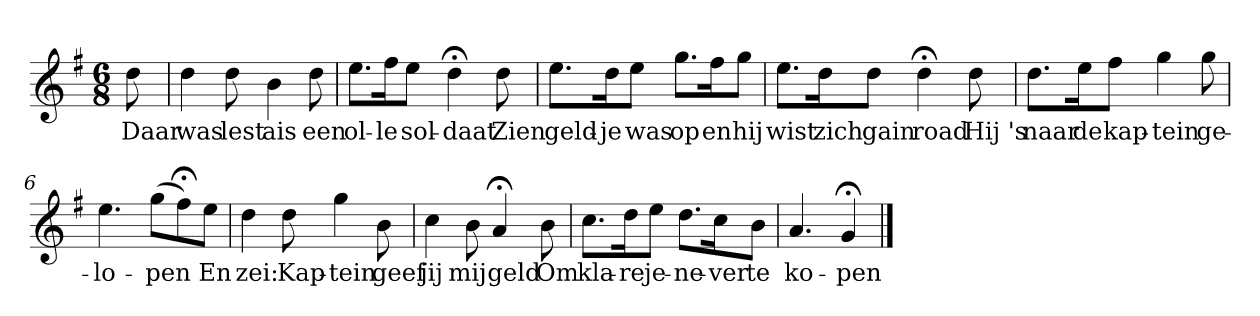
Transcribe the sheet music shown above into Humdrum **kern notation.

**kern	**text
*part1	*part1
*staff1	*staff1
*k[f#]	*
*G:	*
*M6/8	*
*MM120	*
=	=
8dd	Daar
=1	=1
4dd	was
8dd	lest
4b	ais
8dd	een
=2	=2
8.eeL	ol-
16ff#K	-le
8eeJ	sol-
4dd;<	-daat
8dd	Zien
=3	=3
8.eeL	geld-
16ddK	-je
8eeJ	was
8.ggL	op
16ff#K	en
8ggJ	hij
=4	=4
8.eeL	wist
16ddK	zich
8ddJ	gain
4dd;<	road
8dd	Hij 's
=5	=5
8.ddL	naar
16eeK	de
8ff#J	kap-
4gg	-tein
8gg	ge-
=6	=6
4.ee	-lo-
(8ggL	-pen
8ff#;<)	.
8eeJ	En
=7	=7
4dd	zei:
8dd	Kap-
4gg	-tein
8b	geef
=8	=8
4cc	jij
8b	mij
4a;<	geld
8b	Om
=9	=9
8.ccL	kla-
16ddK	-re
8eeJ	je-
8.ddL	-ne-
16ccK	-ver
8bJ	te
=10	=10
4.a	ko-
4g;<	-pen
==	==
*-	*-
